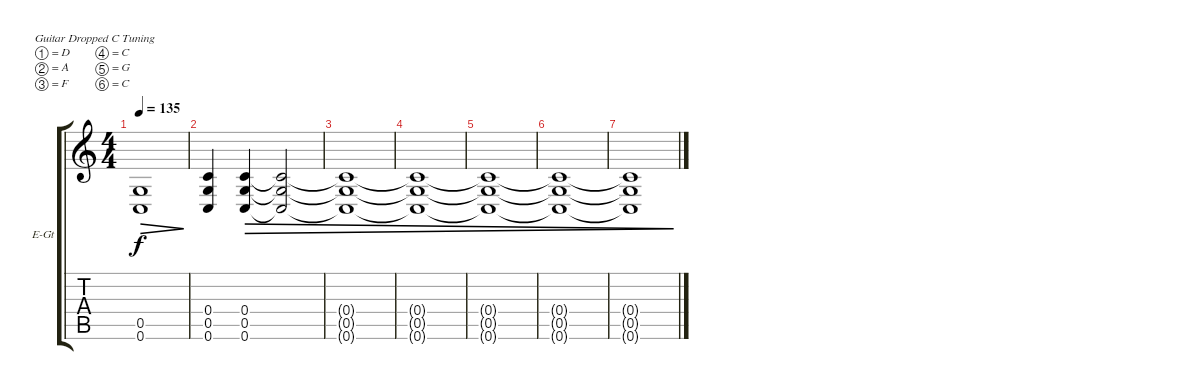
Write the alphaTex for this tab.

\defaultSystemsLayout 4
\bracketExtendMode groupsimilarinstruments
\firstSystemTrackNameOrientation horizontal
\otherSystemsTrackNameOrientation horizontal
\track ("Electric Guitar" "E-Gt") {instrument overdrivenguitar}
\staff {score tabs}
\tuning (D4 A3 F3 C3 G2 C2)
\ts (4 4)
\tempo 135
\clef g2
\ks c
(0.5{t} 0.6{t}).1{dec dy f} |
(0.6 0.5 0.4).4 (0.4 0.5 0.6).4{dec} (0.4{t} 0.5{t} 0.6{t}).2{dec} |
(0.5{t} 0.4{t} 0.6{t}).1{dec} |
(0.6{t} 0.5{t} 0.4{t}).1{dec} |
(0.4{t} 0.5{t} 0.6{t}).1{dec} |
(0.6{t} 0.5{t} 0.4{t}).1{dec} |
(0.5{t} 0.4{t} 0.6{t}).1{dec}
